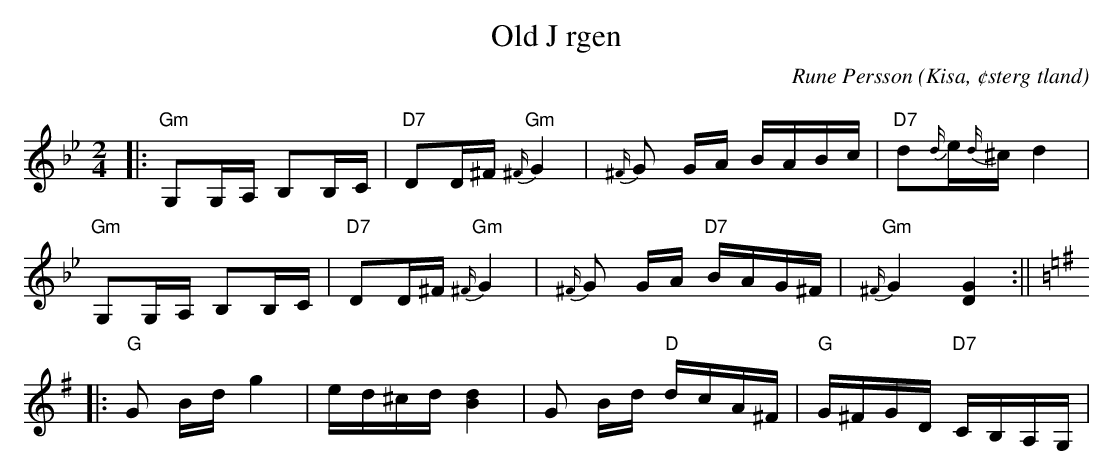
X:1
T:Old J rgen
C:Rune Persson
O:Kisa, ¢sterg tland
Q:60
M:2/4
L:1/8
K:Gm
|:"Gm"G,G,/A,/ B,B,/C/|"D7"DD/^F/ "Gm"{^F/}G2|{^F/}G G/A/ B/A/B/c/|"D7"d{d/}e/{d/}^c/ d2|
"Gm"G,G,/A,/ B,B,/C/|"D7"DD/^F/ "Gm"{^F/}G2|{^F/}G G/A/"D7" B/A/G/^F/|"Gm"{^F/}G2 [DG]2:||
[K:G]|:"G"G B/d/ g2|e/d/^c/d/ [dB]2|G B/d/ "D"d/c/A/^F/|"G"G/^F/G/D/ "D7"C/B,/A,/G,/|
